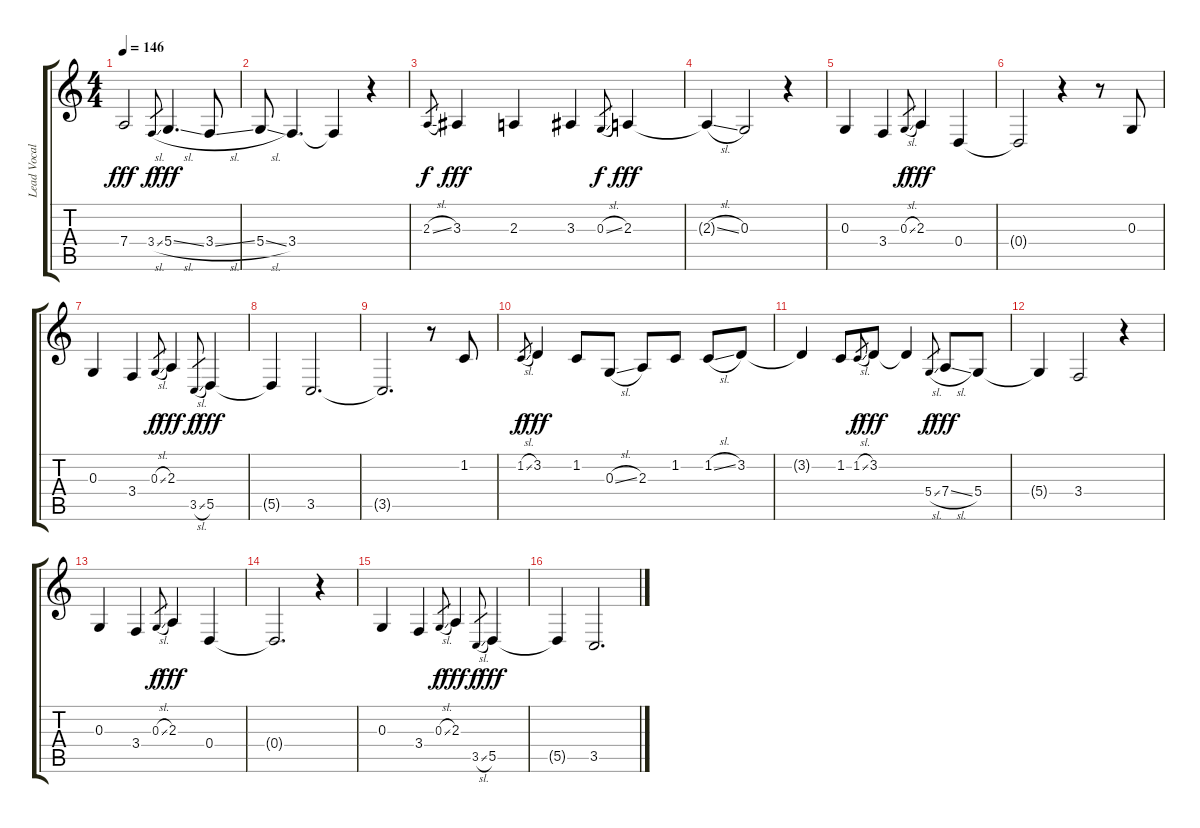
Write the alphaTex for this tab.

\track ("Lead Vocal" "Lead Vocal") {instrument tenorsax}
\staff {score tabs}
\tuning (E4 B3 G3 D3 A2 D2) {hide}
\ts (4 4)
\tempo 146
\clef g2
\ks c
7.4{t}.2{dy fff} 3.4{sl}.8{gr dy f} 5.4{sl}.4{d dy fff} 3.4{sl}.8 |
5.4{sl}.8 3.4.4{d} 3.4{t}.4 r.4 |
2.3{sl}.8{gr dy f} 3.3.4{dy fff} 2.3.4 3.3.4 0.3{sl}.8{gr dy f} 2.3.4{dy fff} |
2.3{sl t}.4 0.3.2 r.4 |
0.3.4 3.4.4 0.3{sl}.8{gr dy f} 2.3.4{dy fff} 0.4.4 |
0.4{t}.2 r.4 r.8 0.3.8 |
0.3.4 3.4.4 0.3{sl}.8{gr dy f} 2.3.4{dy fff} 3.5{sl}.8{gr dy f} 5.5.4{dy fff} |
5.5{t}.4 3.5.2{d} |
3.5{t}.2{d} r.8 1.2.8 |
1.2{sl}.8{gr dy f} 3.2.4{dy fff} 1.2.8 0.3{sl}.8 2.3.8 1.2.8 1.2{sl}.8 3.2.8 |
3.2{t}.4 1.2.8 1.2{sl}.8{gr dy f} 3.2.8{dy fff} 3.2{t}.4 5.4{sl}.8{gr dy f} 7.4{sl}.8{dy fff} 5.4.8 |
5.4{t}.4 3.4.2 r.4 |
0.3.4 3.4.4 0.3{sl}.8{gr dy f} 2.3.4{dy fff} 0.4.4 |
0.4{t}.2{d} r.4 |
0.3.4 3.4.4 0.3{sl}.8{gr dy f} 2.3.4{dy fff} 3.5{sl}.8{gr dy f} 5.5.4{dy fff} |
5.5{t}.4 3.5.2{d}
